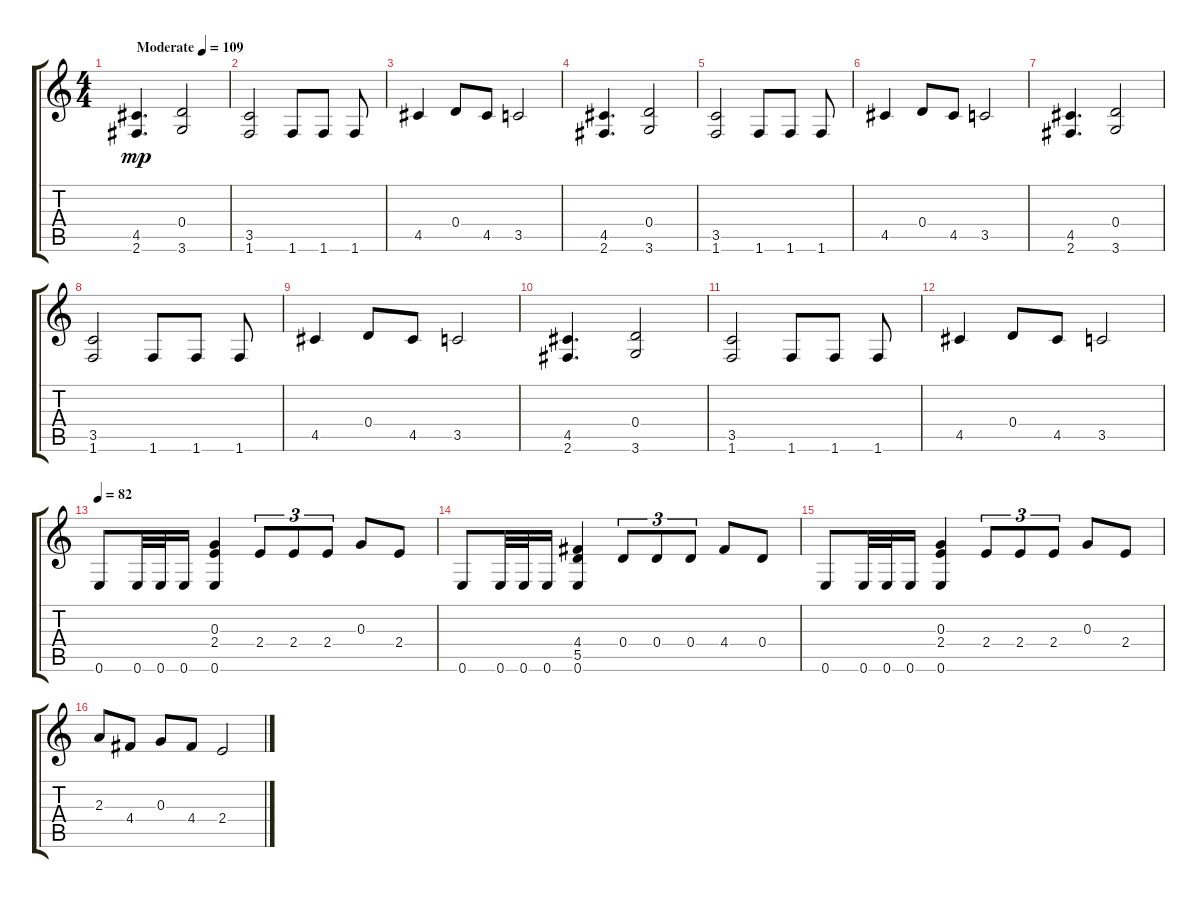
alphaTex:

\track "" {instrument distortionguitar}
\staff {score tabs}
\tuning (E4 B3 G3 D3 A2 E2) {hide}
\ts (4 4)
\tempo (109 "Moderate")
\clef g2
\ks c
(4.5 2.6).4{d dy mp instrument distortionguitar} (0.4 3.6).2 |
(3.5 1.6).2 1.6.8 1.6.8 1.6.8 |
4.5.4 0.4.8 4.5.8 3.5.2 |
(4.5 2.6).4{d} (0.4 3.6).2 |
(3.5 1.6).2 1.6.8 1.6.8 1.6.8 |
4.5.4 0.4.8 4.5.8 3.5.2 |
(4.5 2.6).4{d} (0.4 3.6).2 |
(3.5 1.6).2 1.6.8 1.6.8 1.6.8 |
4.5.4 0.4.8 4.5.8 3.5.2 |
(4.5 2.6).4{d} (0.4 3.6).2 |
(3.5 1.6).2 1.6.8 1.6.8 1.6.8 |
4.5.4 0.4.8 4.5.8 3.5.2 |
\tempo 82
0.6.8 0.6.32 0.6.32 0.6.16 (0.3 2.4 0.6).4 2.4.8{tu (3 2)} 2.4.8{tu (3 2)} 2.4.8{tu (3 2)} 0.3.8 2.4.8 |
0.6.8 0.6.32 0.6.32 0.6.16 (4.4 5.5 0.6).4 0.4.8{tu (3 2)} 0.4.8{tu (3 2)} 0.4.8{tu (3 2)} 4.4.8 0.4.8 |
0.6.8 0.6.32 0.6.32 0.6.16 (0.3 2.4 0.6).4 2.4.8{tu (3 2)} 2.4.8{tu (3 2)} 2.4.8{tu (3 2)} 0.3.8 2.4.8 |
2.3.8 4.4.8 0.3.8 4.4.8 2.4.2
